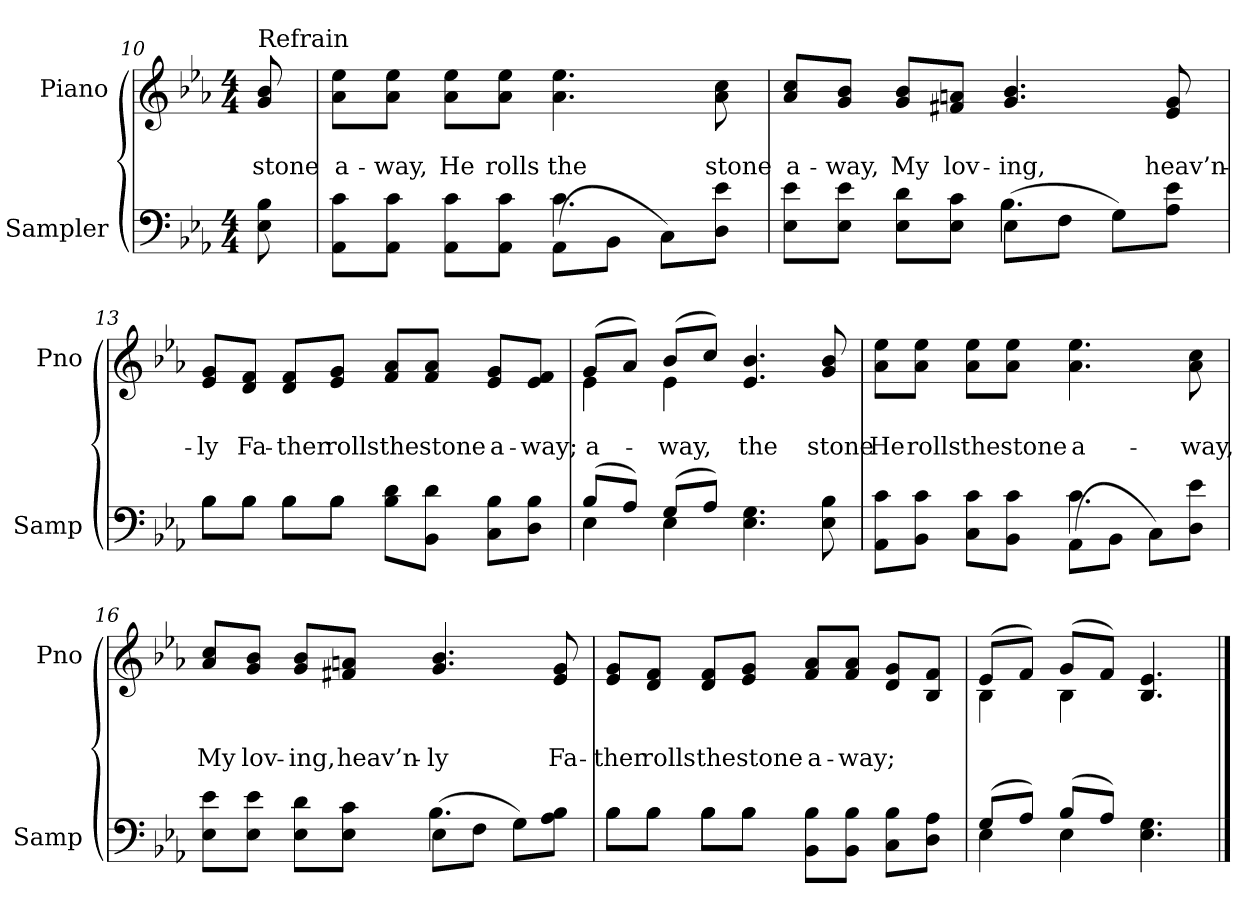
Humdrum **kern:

**kern	**kern	**text	**text
*part2	*part1	*part1	*part1
*staff2	*staff1	*staff1	*staff1
*I"Sampler	*I"Piano	*	*
*I'Samp	*I'Pno	*	*
*clefF4	*clefG2	*	*
*k[b-e-a-]	*k[b-e-a-]	*	*
*E-:	*E-:	*	*
*M4/4	*M4/4	*	*
=10	=10	=10	=10
!	!LO:TX:t=Refrain	!	!
8E- 8B-	8g 8b-	.	stone
=11	=11	=11	=11
*^	*	*	*
8AA-\ 8c\L	2ryy	8a-\ 8ee-\L	.	a-
8AA-\ 8c\J	.	8a-\ 8ee-\J	.	-way,
8AA-\ 8c\L	.	8a-\ 8ee-\L	.	He
8AA-\ 8c\J	.	8a-\ 8ee-\J	.	rolls
(8AA-\L	4.c	4.a- 4.ee-	.	the
8BB-\J	.	.	.	.
8C\L)	.	.	.	.
8D\ 8e-\J	8ryy	8a- 8cc	.	stone
=12	=12	=12	=12	=12
8E-\ 8e-\L	2ryy	8a-/ 8cc/L	.	a-
8E-\ 8e-\J	.	8g/ 8b-/J	.	-way,
8E-\ 8d\L	.	8g/ 8b-/L	.	My
8E-\ 8c\J	.	8f#X/ 8an/J	.	lov-
(8E-\L	4.B-	4.g 4.b-	.	-ing,
8F\J	.	.	.	.
8G\L)	.	.	.	.
8A-\ 8e-\J	8ryy	8e- 8g	.	heav’n-
=13	=13	=13	=13	=13
8B-\L	8B-\L	8e-/ 8g/L	.	-ly
8B-\J	8B-\J	8d/ 8f/J	.	Fa-
8B-\L	8B-\L	8d/ 8f/L	.	-ther
8B-\J	8B-\J	8e-/ 8g/J	.	rolls
8B-\ 8d\L	2ryy	8f/ 8a-/L	.	the
8BB-\ 8d\J	.	8f/ 8a-/J	.	stone
8C\ 8B-\L	.	8e-/ 8g/L	.	a-
8D\ 8B-\J	.	8e-/ 8f/J	.	-way;
=14	=14	=14	=14	=14
*	*	*^	*	*
(8B-/L	4E-	(8g/L	4e-	.	a-
8A-/J)	.	8a-/J)	.	.	.
(8G/L	4E-	(8b-/L	4e-	.	-way,
8A-/J)	.	8cc/J)	.	.	.
4.E- 4.G	2ryy	4.e- 4.b-	2ryy	.	the
8E- 8B-	.	8g 8b-	.	.	stone
*	*	*v	*v	*	*
=15	=15	=15	=15	=15
8AA-\ 8c\L	2ryy	8a-\ 8ee-\L	.	He
8BB-\ 8c\J	.	8a-\ 8ee-\J	.	rolls
8C\ 8c\L	.	8a-\ 8ee-\L	.	the
8BB-\ 8c\J	.	8a-\ 8ee-\J	.	stone
(8AA-\L	4.c	4.a- 4.ee-	.	a-
8BB-\J	.	.	.	.
8C\L)	.	.	.	.
8D\ 8e-\J	8ryy	8a- 8cc	.	-way,
=16	=16	=16	=16	=16
8E-\ 8e-\L	2ryy	8a-/ 8cc/L	.	My
8E-\ 8e-\J	.	8g/ 8b-/J	.	lov-
8E-\ 8d\L	.	8g/ 8b-/L	.	-ing,
8E-\ 8c\J	.	8f#X/ 8an/J	.	heav’n-
(8E-\L	4.B-	4.g 4.b-	.	-ly
8F\J	.	.	.	.
8G\L)	.	.	.	.
8A-\ 8B-\J	8ryy	8e- 8g	.	Fa-
=17	=17	=17	=17	=17
8B-\L	8B-\L	8e-/ 8g/L	.	-ther
8B-\J	8B-\J	8d/ 8f/J	.	rolls
8B-\L	8B-\L	8d/ 8f/L	.	the
8B-\J	8B-\J	8e-/ 8g/J	.	stone
8BB-\ 8B-\L	2ryy	8f/ 8a-/L	.	a-
8BB-\ 8B-\J	.	8f/ 8a-/J	.	-way;
8C\ 8B-\L	.	8d/ 8g/L	.	.
8D\ 8A-\J	.	8B-/ 8f/J	.	.
=18	=18	=18	=18	=18
*	*	*^	*	*
(8G/L	4E-	(8e-/L	4B-	.	.
8A-/J)	.	8f/J)	.	.	.
(8B-/L	4E-	(8g/L	4B-	.	.
8A-/J)	.	8f/J)	.	.	.
4.E- 4.G	4.ryy	4.B- 4.e-	4.ryy	.	.
*v	*v	*	*	*	*
*	*v	*v	*	*
==	==	==	==
*-	*-	*-	*-
